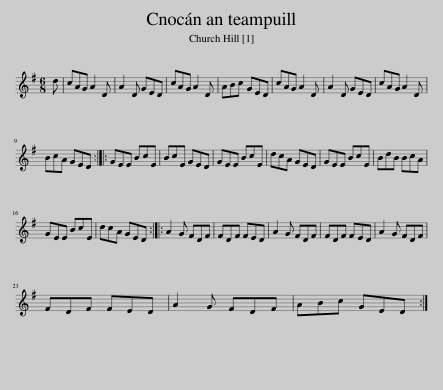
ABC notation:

X:1
L:1/8
M:6/8
I:linebreak $
K:G
V:1 treble
V:1
 d | cAG A2 D | A2 D GED | cAG A2 D | ABc GED | %5
 cAG A2 D | A2 D GED | cAG A2 D |$ BcA GED :: GEE BcE | %10
 BcE GED | GEE BcE | dcA GED | GEE BcE | BdB BcA |$ %15
 GEE BcE | dcA GED :: A2 G FDF | FDF FED | A2 G FDF | %20
 FDF FED | A2 G FDF |$ FDF FED | A2 G FDF | ABc GED :| %25
